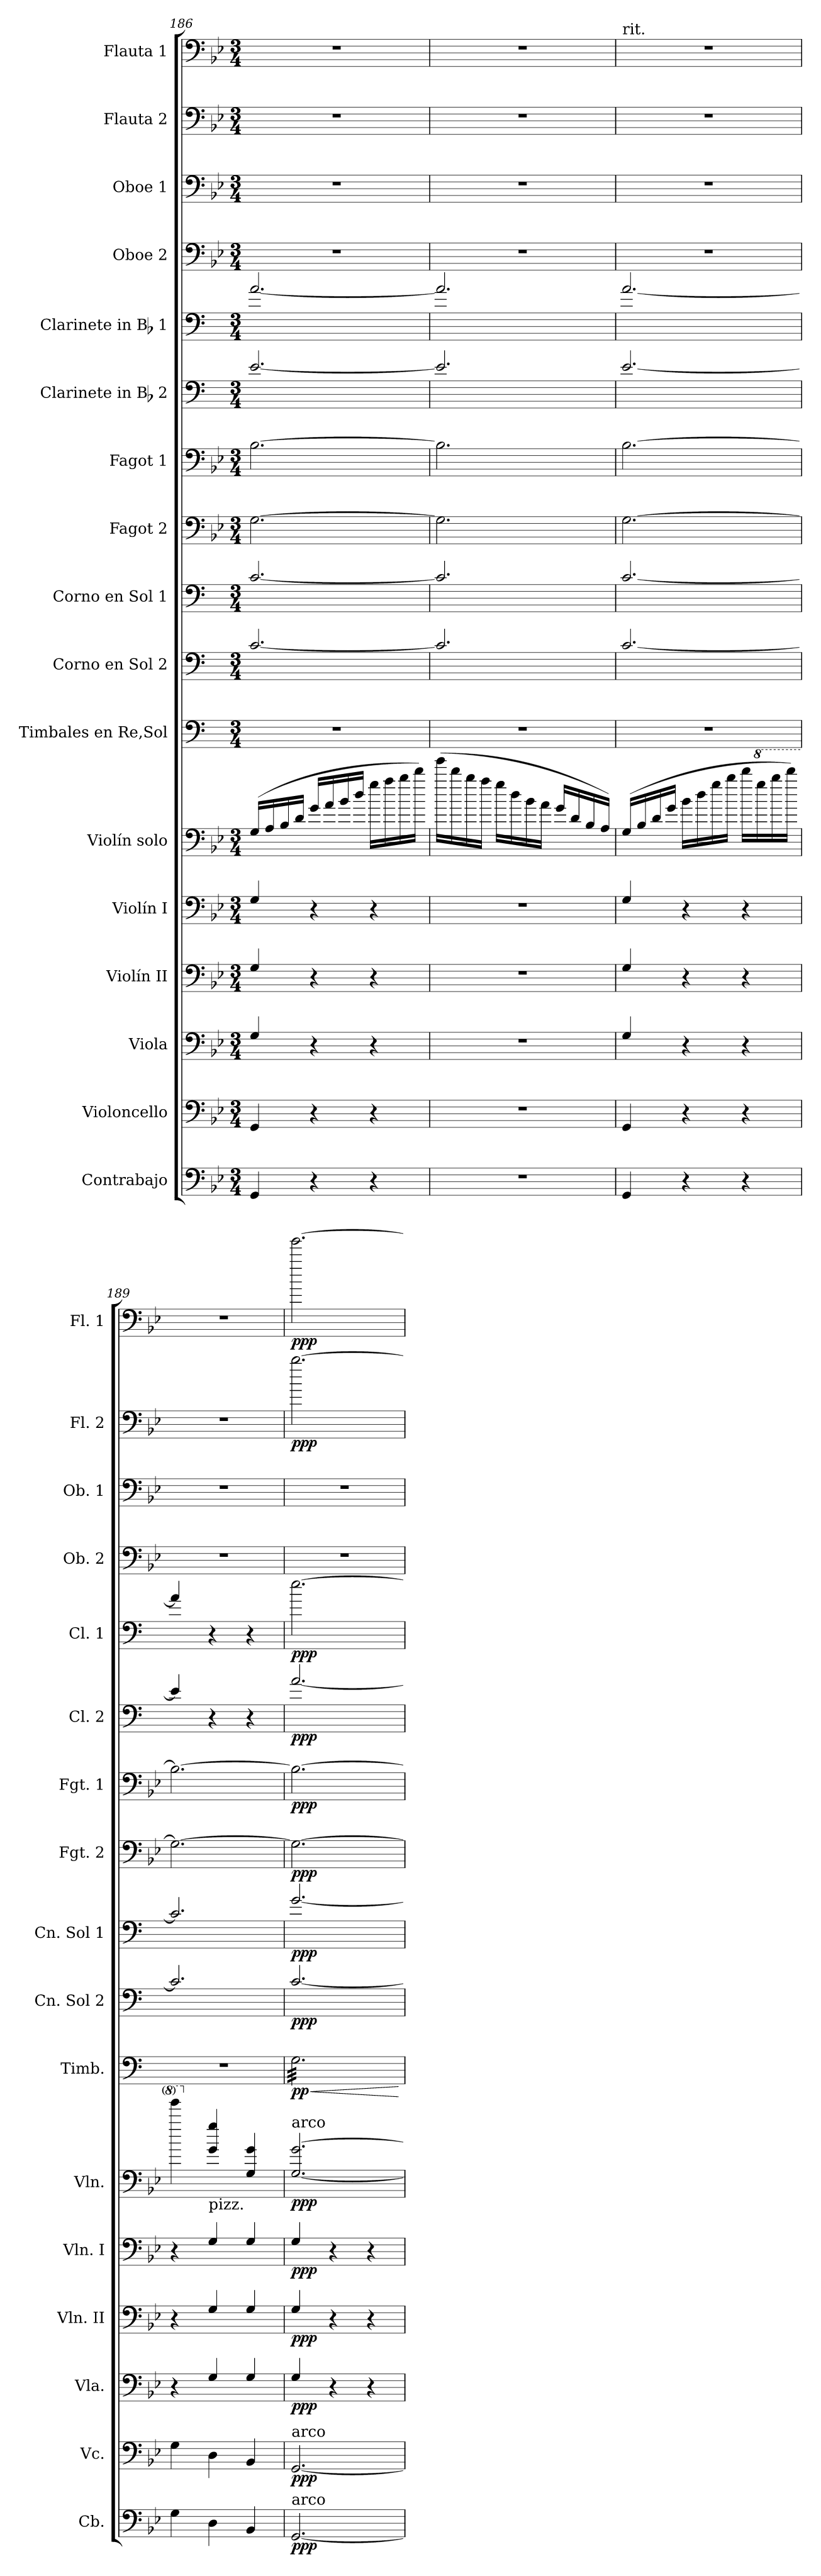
**kern	**dynam	**kern	**dynam	**kern	**dynam	**kern	**dynam	**kern	**dynam	**kern	**dynam	**kern	**dynam	**kern	**dynam	**kern	**dynam	**kern	**dynam	**kern	**dynam	**kern	**dynam	**kern	**dynam	**kern	**kern	**kern	**dynam	**kern	**dynam
*part17	*part17	*part16	*part16	*part15	*part15	*part14	*part14	*part13	*part13	*part12	*part12	*part11	*part11	*part10	*part10	*part9	*part9	*part8	*part8	*part7	*part7	*part6	*part6	*part5	*part5	*part4	*part3	*part2	*part2	*part1	*part1
*staff17	*staff17	*staff16	*staff16	*staff15	*staff15	*staff14	*staff14	*staff13	*staff13	*staff12	*staff12	*staff11	*staff11	*staff10	*staff10	*staff9	*staff9	*staff8	*staff8	*staff7	*staff7	*staff6	*staff6	*staff5	*staff5	*staff4	*staff3	*staff2	*staff2	*staff1	*staff1
*I"Contrabajo	*	*I"Violoncello	*	*I"Viola	*	*I"Violín II	*	*I"Violín I	*	*I"Violín solo	*	*I"Timbales en Re,Sol	*	*I"Corno en Sol 2	*	*I"Corno en Sol 1	*	*I"Fagot 2	*	*I"Fagot 1	*	*I"Clarinete in Bb 2	*	*I"Clarinete in Bb 1	*	*I"Oboe 2	*I"Oboe 1	*I"Flauta 2	*	*I"Flauta 1	*
*I'Cb.	*	*I'Vc.	*	*I'Vla.	*	*I'Vln. II	*	*I'Vln. I	*	*I'Vln.	*	*I'Timb.	*	*I'Cn. Sol 2	*	*I'Cn. Sol 1	*	*I'Fgt. 2	*	*I'Fgt. 1	*	*I'Cl. 2	*	*I'Cl. 1	*	*I'Ob. 2	*I'Ob. 1	*I'Fl. 2	*	*I'Fl. 1	*
*clefF4	*	*clefF4	*	*clefF4	*	*clefF4	*	*clefF4	*	*clefF4	*	*clefF4	*	*clefF4	*	*clefF4	*	*clefF4	*	*clefF4	*	*clefF4	*	*clefF4	*	*clefF4	*clefF4	*clefF4	*	*clefF4	*
*ITrd7c12	*	*	*	*	*	*	*	*	*	*	*	*	*	*ITrd3c5	*	*ITrd3c5	*	*	*	*	*	*ITrd1c2	*	*ITrd1c2	*	*	*	*	*	*	*
*k[b-e-]	*	*k[b-e-]	*	*k[b-e-]	*	*k[b-e-]	*	*k[b-e-]	*	*k[b-e-]	*	*k[]	*	*k[f#]	*	*k[f#]	*	*k[b-e-]	*	*k[b-e-]	*	*k[b-e-]	*	*k[b-e-]	*	*k[b-e-]	*k[b-e-]	*k[b-e-]	*	*k[b-e-]	*
*g:	*	*g:	*	*g:	*	*g:	*	*g:	*	*g:	*	*a:	*	*e:	*	*e:	*	*g:	*	*g:	*	*g:	*	*g:	*	*g:	*g:	*g:	*	*g:	*
*M3/4	*	*M3/4	*	*M3/4	*	*M3/4	*	*M3/4	*	*M3/4	*	*M3/4	*	*M3/4	*	*M3/4	*	*M3/4	*	*M3/4	*	*M3/4	*	*M3/4	*	*M3/4	*M3/4	*M3/4	*	*M3/4	*
=186	=186	=186	=186	=186	=186	=186	=186	=186	=186	=186	=186	=186	=186	=186	=186	=186	=186	=186	=186	=186	=186	=186	=186	=186	=186	=186	=186	=186	=186	=186	=186
!	!	!	!	!	!	!	!	!	!	!	!	!LO:N:vis=1	!	!	!	!	!	!	!	!	!	!	!	!	!	!LO:N:vis=1	!LO:N:vis=1	!LO:N:vis=1	!	!LO:N:vis=1	!
4GGGi/	.	4GGi/	.	4Gi/	.	4Gi/	.	4Gi/	.	(16Gi/LL	.	2.r	.	[<2.Gi/	.	[<2.Gi/	.	[>2.Gi\	.	[>2.B-i\	.	[<2.di/	.	[<2.gi/	.	2.r	2.r	2.r	.	2.r	.
.	.	.	.	.	.	.	.	.	.	16Ai/	.	.	.	.	.	.	.	.	.	.	.	.	.	.	.	.	.	.	.	.	.
.	.	.	.	.	.	.	.	.	.	16B-i/	.	.	.	.	.	.	.	.	.	.	.	.	.	.	.	.	.	.	.	.	.
.	.	.	.	.	.	.	.	.	.	16di/JJ	.	.	.	.	.	.	.	.	.	.	.	.	.	.	.	.	.	.	.	.	.
4r	.	4r	.	4r	.	4r	.	4r	.	16gi/LL	.	.	.	.	.	.	.	.	.	.	.	.	.	.	.	.	.	.	.	.	.
.	.	.	.	.	.	.	.	.	.	16ai/	.	.	.	.	.	.	.	.	.	.	.	.	.	.	.	.	.	.	.	.	.
.	.	.	.	.	.	.	.	.	.	16b-i/	.	.	.	.	.	.	.	.	.	.	.	.	.	.	.	.	.	.	.	.	.
.	.	.	.	.	.	.	.	.	.	16ddi/JJ	.	.	.	.	.	.	.	.	.	.	.	.	.	.	.	.	.	.	.	.	.
4r	.	4r	.	4r	.	4r	.	4r	.	16ggi\LL	.	.	.	.	.	.	.	.	.	.	.	.	.	.	.	.	.	.	.	.	.
.	.	.	.	.	.	.	.	.	.	16aai\	.	.	.	.	.	.	.	.	.	.	.	.	.	.	.	.	.	.	.	.	.
.	.	.	.	.	.	.	.	.	.	16bb-i\	.	.	.	.	.	.	.	.	.	.	.	.	.	.	.	.	.	.	.	.	.
.	.	.	.	.	.	.	.	.	.	16dddi\JJ)	.	.	.	.	.	.	.	.	.	.	.	.	.	.	.	.	.	.	.	.	.
!!LO:PB:g=z
=187	=187	=187	=187	=187	=187	=187	=187	=187	=187	=187	=187	=187	=187	=187	=187	=187	=187	=187	=187	=187	=187	=187	=187	=187	=187	=187	=187	=187	=187	=187	=187
!LO:N:vis=1	!	!LO:N:vis=1	!	!LO:N:vis=1	!	!LO:N:vis=1	!	!LO:N:vis=1	!	!	!	!LO:N:vis=1	!	!	!	!	!	!	!	!	!	!	!	!	!	!LO:N:vis=1	!LO:N:vis=1	!LO:N:vis=1	!	!LO:N:vis=1	!
2.r	.	2.r	.	2.r	.	2.r	.	2.r	.	(16gggi\LL	.	2.r	.	2.Gi/]	.	2.Gi/]	.	2.Gi\]	.	2.B-i\]	.	2.di/]	.	2.gi/]	.	2.r	2.r	2.r	.	2.r	.
.	.	.	.	.	.	.	.	.	.	16dddi\	.	.	.	.	.	.	.	.	.	.	.	.	.	.	.	.	.	.	.	.	.
.	.	.	.	.	.	.	.	.	.	16bb-i\	.	.	.	.	.	.	.	.	.	.	.	.	.	.	.	.	.	.	.	.	.
.	.	.	.	.	.	.	.	.	.	16aai\JJ	.	.	.	.	.	.	.	.	.	.	.	.	.	.	.	.	.	.	.	.	.
.	.	.	.	.	.	.	.	.	.	16ggi\LL	.	.	.	.	.	.	.	.	.	.	.	.	.	.	.	.	.	.	.	.	.
.	.	.	.	.	.	.	.	.	.	16ddi\	.	.	.	.	.	.	.	.	.	.	.	.	.	.	.	.	.	.	.	.	.
.	.	.	.	.	.	.	.	.	.	16b-i\	.	.	.	.	.	.	.	.	.	.	.	.	.	.	.	.	.	.	.	.	.
.	.	.	.	.	.	.	.	.	.	16ai\JJ	.	.	.	.	.	.	.	.	.	.	.	.	.	.	.	.	.	.	.	.	.
.	.	.	.	.	.	.	.	.	.	16gi/LL	.	.	.	.	.	.	.	.	.	.	.	.	.	.	.	.	.	.	.	.	.
.	.	.	.	.	.	.	.	.	.	16di/	.	.	.	.	.	.	.	.	.	.	.	.	.	.	.	.	.	.	.	.	.
.	.	.	.	.	.	.	.	.	.	16B-i/	.	.	.	.	.	.	.	.	.	.	.	.	.	.	.	.	.	.	.	.	.
.	.	.	.	.	.	.	.	.	.	16Ai/JJ)	.	.	.	.	.	.	.	.	.	.	.	.	.	.	.	.	.	.	.	.	.
=188	=188	=188	=188	=188	=188	=188	=188	=188	=188	=188	=188	=188	=188	=188	=188	=188	=188	=188	=188	=188	=188	=188	=188	=188	=188	=188	=188	=188	=188	=188	=188
!	!	!	!	!	!	!	!	!	!	!	!	!	!	!	!	!	!	!	!	!	!	!	!	!	!	!	!	!	!	!LO:TX:t=rit.	!
!	!	!	!	!	!	!	!	!	!	!	!	!LO:N:vis=1	!	!	!	!	!	!	!	!	!	!	!	!	!	!LO:N:vis=1	!LO:N:vis=1	!LO:N:vis=1	!	!LO:N:vis=1	!
4GGGi/	.	4GGi/	.	4Gi/	.	4Gi/	.	4Gi/	.	(16Gi/LL	.	2.r	.	[<2.Gi/	.	[<2.Gi/	.	[>2.Gi\	.	[>2.B-i\	.	[<2.di/	.	[<2.gi/	.	2.r	2.r	2.r	.	2.r	.
.	.	.	.	.	.	.	.	.	.	16B-i/	.	.	.	.	.	.	.	.	.	.	.	.	.	.	.	.	.	.	.	.	.
.	.	.	.	.	.	.	.	.	.	16di/	.	.	.	.	.	.	.	.	.	.	.	.	.	.	.	.	.	.	.	.	.
.	.	.	.	.	.	.	.	.	.	16gi/JJ	.	.	.	.	.	.	.	.	.	.	.	.	.	.	.	.	.	.	.	.	.
4r	.	4r	.	4r	.	4r	.	4r	.	16b-i\LL	.	.	.	.	.	.	.	.	.	.	.	.	.	.	.	.	.	.	.	.	.
.	.	.	.	.	.	.	.	.	.	16ddi\	.	.	.	.	.	.	.	.	.	.	.	.	.	.	.	.	.	.	.	.	.
.	.	.	.	.	.	.	.	.	.	16ggi\	.	.	.	.	.	.	.	.	.	.	.	.	.	.	.	.	.	.	.	.	.
.	.	.	.	.	.	.	.	.	.	16bb-i\JJ	.	.	.	.	.	.	.	.	.	.	.	.	.	.	.	.	.	.	.	.	.
4r	.	4r	.	4r	.	4r	.	4r	.	16dddi\LL	.	.	.	.	.	.	.	.	.	.	.	.	.	.	.	.	.	.	.	.	.
*	*	*	*	*	*	*	*	*	*	*8va	*	*	*	*	*	*	*	*	*	*	*	*	*	*	*	*	*	*	*	*	*
.	.	.	.	.	.	.	.	.	.	16gggi\	.	.	.	.	.	.	.	.	.	.	.	.	.	.	.	.	.	.	.	.	.
.	.	.	.	.	.	.	.	.	.	16bbb-i\	.	.	.	.	.	.	.	.	.	.	.	.	.	.	.	.	.	.	.	.	.
.	.	.	.	.	.	.	.	.	.	16ddddi\JJ)	.	.	.	.	.	.	.	.	.	.	.	.	.	.	.	.	.	.	.	.	.
=189	=189	=189	=189	=189	=189	=189	=189	=189	=189	=189	=189	=189	=189	=189	=189	=189	=189	=189	=189	=189	=189	=189	=189	=189	=189	=189	=189	=189	=189	=189	=189
!	!	!	!	!	!	!	!	!	!	!	!	!LO:N:vis=1	!	!	!	!	!	!	!	!	!	!	!	!	!	!LO:N:vis=1	!LO:N:vis=1	!LO:N:vis=1	!	!LO:N:vis=1	!
4GGi\	.	4Gi\	.	4r	.	4r	.	4r	.	4ggggi\	.	2.r	.	2.Gi/]	.	2.Gi/]	.	2.Gi\_>	.	2.B-i\_>	.	4di/]	.	4gi/]	.	2.r	2.r	2.r	.	2.r	.
*	*	*	*	*	*	*	*	*	*	*X8va	*	*	*	*	*	*	*	*	*	*	*	*	*	*	*	*	*	*	*	*	*
!	!	!	!	!	!	!	!	!	!	!LO:TX:b:t=pizz.	!	!	!	!	!	!	!	!	!	!	!	!	!	!	!	!	!	!	!	!	!
4DDi\	.	4Di\	.	4Gi/	.	4Gi/	.	4Gi/	.	4gi/ 4ggi	.	.	.	.	.	.	.	.	.	.	.	4r	.	4r	.	.	.	.	.	.	.
4BBB-i/	.	4BB-i/	.	4Gi/	.	4Gi/	.	4Gi/	.	4Gi/ 4gi	.	.	.	.	.	.	.	.	.	.	.	4r	.	4r	.	.	.	.	.	.	.
=190	=190	=190	=190	=190	=190	=190	=190	=190	=190	=190	=190	=190	=190	=190	=190	=190	=190	=190	=190	=190	=190	=190	=190	=190	=190	=190	=190	=190	=190	=190	=190
!	!	!	!	!	!	!	!	!	!	!LO:TX:a:t=arco	!	!	!	!	!	!	!	!	!	!	!	!	!	!	!	!	!	!	!	!	!
!	!	!LO:TX:a:t=arco	!	!	!	!	!	!	!	!	!	!	!	!	!	!	!	!	!	!	!	!	!	!	!	!	!	!	!	!	!
!LO:TX:t=arco	!	!	!	!	!	!	!	!	!	!	!	!	!	!	!	!	!	!	!	!	!	!	!	!	!	!	!	!	!	!	!
!	!	!	!	!	!	!	!	!	!	!	!	!	!LO:HP:b	!	!	!	!	!	!	!	!	!	!	!	!	!LO:N:vis=1	!LO:N:vis=1	!	!	!	!
*	*	*	*	*	*	*	*	*	*	*	*	*tremolo	*	*	*	*	*	*	*	*	*	*	*	*	*	*	*	*	*	*	*
[<2.GGGi/	ppp	[<2.GGi/	ppp	4Gi/	ppp	4Gi/	ppp	4Gi/	ppp	[<2.Gi/ [>2.gi	ppp	32Gi\LLL	< pp	[<2.Gi/	ppp	[<2.di/	ppp	2.Gi\_>	ppp	2.B-i\_>	ppp	[<2.gi/	ppp	[>2.ddi\	ppp	2.r	2.r	[>2.bb-i\	ppp	[>2.gggi\	ppp
.	.	.	.	.	.	.	.	.	.	.	.	32Gi\	.	.	.	.	.	.	.	.	.	.	.	.	.	.	.	.	.	.	.
.	.	.	.	.	.	.	.	.	.	.	.	32Gi\	.	.	.	.	.	.	.	.	.	.	.	.	.	.	.	.	.	.	.
.	.	.	.	.	.	.	.	.	.	.	.	32Gi\	.	.	.	.	.	.	.	.	.	.	.	.	.	.	.	.	.	.	.
.	.	.	.	.	.	.	.	.	.	.	.	32Gi\	.	.	.	.	.	.	.	.	.	.	.	.	.	.	.	.	.	.	.
.	.	.	.	.	.	.	.	.	.	.	.	32Gi\	.	.	.	.	.	.	.	.	.	.	.	.	.	.	.	.	.	.	.
.	.	.	.	.	.	.	.	.	.	.	.	32Gi\	.	.	.	.	.	.	.	.	.	.	.	.	.	.	.	.	.	.	.
.	.	.	.	.	.	.	.	.	.	.	.	32Gi\	.	.	.	.	.	.	.	.	.	.	.	.	.	.	.	.	.	.	.
.	.	.	.	4r	.	4r	.	4r	.	.	.	32Gi\	.	.	.	.	.	.	.	.	.	.	.	.	.	.	.	.	.	.	.
.	.	.	.	.	.	.	.	.	.	.	.	32Gi\	.	.	.	.	.	.	.	.	.	.	.	.	.	.	.	.	.	.	.
.	.	.	.	.	.	.	.	.	.	.	.	32Gi\	.	.	.	.	.	.	.	.	.	.	.	.	.	.	.	.	.	.	.
.	.	.	.	.	.	.	.	.	.	.	.	32Gi\	.	.	.	.	.	.	.	.	.	.	.	.	.	.	.	.	.	.	.
.	.	.	.	.	.	.	.	.	.	.	.	32Gi\	.	.	.	.	.	.	.	.	.	.	.	.	.	.	.	.	.	.	.
.	.	.	.	.	.	.	.	.	.	.	.	32Gi\	.	.	.	.	.	.	.	.	.	.	.	.	.	.	.	.	.	.	.
.	.	.	.	.	.	.	.	.	.	.	.	32Gi\	.	.	.	.	.	.	.	.	.	.	.	.	.	.	.	.	.	.	.
.	.	.	.	.	.	.	.	.	.	.	.	32Gi\	.	.	.	.	.	.	.	.	.	.	.	.	.	.	.	.	.	.	.
.	.	.	.	4r	.	4r	.	4r	.	.	.	32Gi\	.	.	.	.	.	.	.	.	.	.	.	.	.	.	.	.	.	.	.
.	.	.	.	.	.	.	.	.	.	.	.	32Gi\	.	.	.	.	.	.	.	.	.	.	.	.	.	.	.	.	.	.	.
.	.	.	.	.	.	.	.	.	.	.	.	32Gi\	.	.	.	.	.	.	.	.	.	.	.	.	.	.	.	.	.	.	.
.	.	.	.	.	.	.	.	.	.	.	.	32Gi\	.	.	.	.	.	.	.	.	.	.	.	.	.	.	.	.	.	.	.
.	.	.	.	.	.	.	.	.	.	.	.	32Gi\	.	.	.	.	.	.	.	.	.	.	.	.	.	.	.	.	.	.	.
.	.	.	.	.	.	.	.	.	.	.	.	32Gi\	.	.	.	.	.	.	.	.	.	.	.	.	.	.	.	.	.	.	.
.	.	.	.	.	.	.	.	.	.	.	.	32Gi\	.	.	.	.	.	.	.	.	.	.	.	.	.	.	.	.	.	.	.
.	.	.	.	.	.	.	.	.	.	.	.	32Gi\JJJ	.	.	.	.	.	.	.	.	.	.	.	.	.	.	.	.	.	.	.
*	*	*	*	*	*	*	*	*	*	*	*	*Xtremolo	*	*	*	*	*	*	*	*	*	*	*	*	*	*	*	*	*	*	*
.	.	.	.	.	.	.	.	.	.	.	.	.	[	.	.	.	.	.	.	.	.	.	.	.	.	.	.	.	.	.	.
=	=	=	=	=	=	=	=	=	=	=	=	=	=	=	=	=	=	=	=	=	=	=	=	=	=	=	=	=	=	=	=
*-	*-	*-	*-	*-	*-	*-	*-	*-	*-	*-	*-	*-	*-	*-	*-	*-	*-	*-	*-	*-	*-	*-	*-	*-	*-	*-	*-	*-	*-	*-	*-
